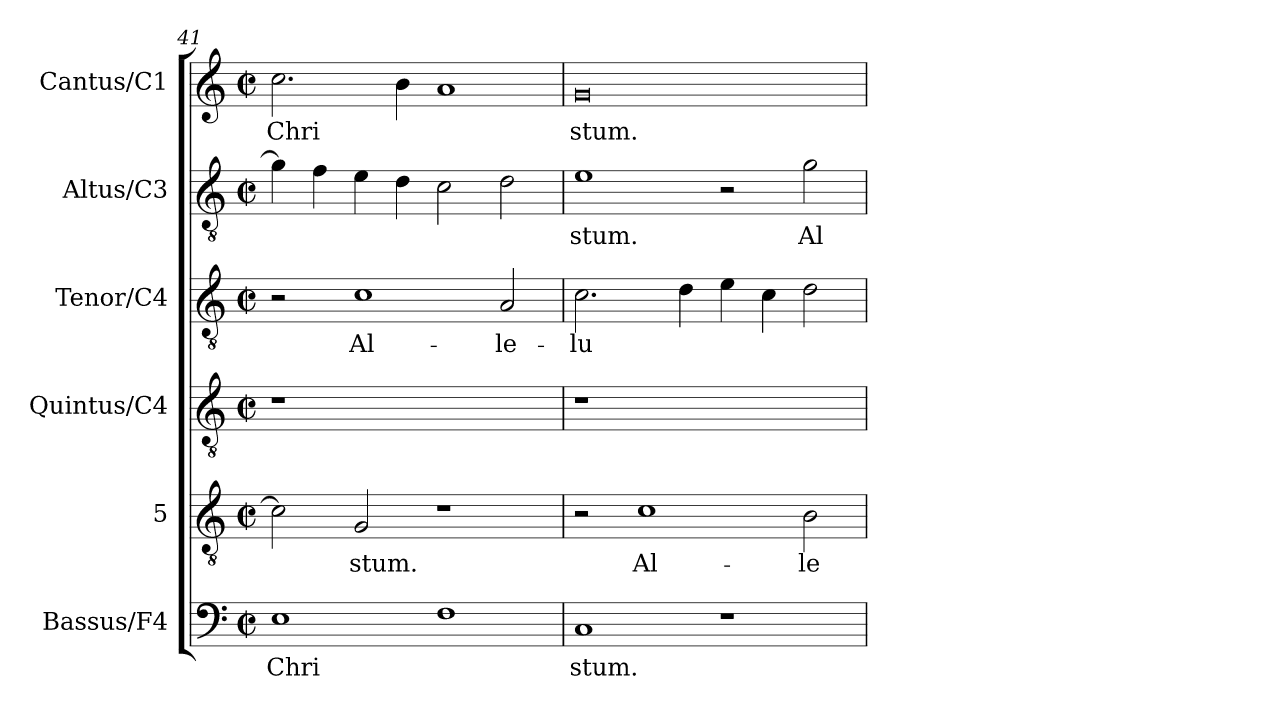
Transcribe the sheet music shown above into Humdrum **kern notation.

**kern	**text	**kern	**text	**kern	**kern	**text	**kern	**text	**kern	**text
*part6	*part6	*part5	*part5	*part4	*part3	*part3	*part2	*part2	*part1	*part1
*staff6	*staff6	*staff5	*staff5	*staff4	*staff3	*staff3	*staff2	*staff2	*staff1	*staff1
*I"Bassus/F4	*	*I"5	*	*I"Quintus/C4	*I"Tenor/C4	*	*I"Altus/C3	*	*I"Cantus/C1	*
*I'B	*	*	*	*	*I'T	*	*I'A	*	*I'C	*
*clefF4	*	*clefGv2	*	*clefGv2	*clefGv2	*	*clefGv2	*	*clefG2	*
*k[]	*	*k[]	*	*k[]	*k[]	*	*k[]	*	*k[]	*
*C:	*	*C:	*	*C:	*C:	*	*C:	*	*C:	*
*M2/2	*	*M2/2	*	*M2/2	*M2/2	*	*M2/2	*	*M2/2	*
*met(c|)	*	*met(c|)	*	*met(c|)	*met(c|)	*	*met(c|)	*	*met(c|)	*
=41	=41	=41	=41	=41	=41	=41	=41	=41	=41	=41
!	!LO:LY:b:rj	!	!LO:LY:b:cj	!	!	!	!	!LO:LY:b:rj	!	!LO:LY:b:rj
1E	Chri-	2c\]	--	1r	2r	.	4g\]	--	2.cc\	Chri-
!	!	!	!	!	!	!	!	!LO:LY:b:rj	!	!
.	.	.	.	.	.	.	4f\	--	.	.
!	!	!	!LO:LY:b:cj	!	!	!LO:LY:b:rj	!	!LO:LY:b:rj	!	!
.	.	2G/	-stum.	.	1c	Al-	4e\	--	.	.
!	!	!	!	!	!	!	!	!LO:LY:b:rj	!	!LO:LY:b:rj
.	.	.	.	.	.	.	4d\	--	4b\	--
!	!LO:LY:b:rj	!	!	!	!	!	!	!LO:LY:b:rj	!	!LO:LY:b:rj
1F	--	1r	.	1ryy	.	.	2c\	--	1a	--
!	!	!	!	!	!	!LO:LY:b:rj	!	!LO:LY:b:rj	!	!
.	.	.	.	.	2A/	-le-	2d\	--	.	.
!!LO:LB:g=z
=42	=42	=42	=42	=42	=42	=42	=42	=42	=42	=42
!	!LO:LY:b:rj	!	!	!	!	!LO:LY:b:rj	!	!LO:LY:b:rj	!	!LO:LY:b:rj
1C	-stum.	2r	.	1r	2.c\	-lu-	1e	-stum.	0g	-stum.
!	!	!	!LO:LY:b:cj	!	!	!	!	!	!	!
.	.	1c	Al-	.	.	.	.	.	.	.
!	!	!	!	!	!	!LO:LY:b:rj	!	!	!	!
.	.	.	.	.	4d\	--	.	.	.	.
!	!	!	!	!	!	!LO:LY:b:rj	!	!	!	!
1r	.	.	.	1ryy	4e\	--	2r	.	.	.
!	!	!	!	!	!	!LO:LY:b:rj	!	!	!	!
.	.	.	.	.	4c\	--	.	.	.	.
!	!	!	!LO:LY:b:cj	!	!	!LO:LY:b:rj	!	!LO:LY:b:rj	!	!
.	.	2B\	-le-	.	2d\	--	2g\	Al-	.	.
=	=	=	=	=	=	=	=	=	=	=
*-	*-	*-	*-	*-	*-	*-	*-	*-	*-	*-
